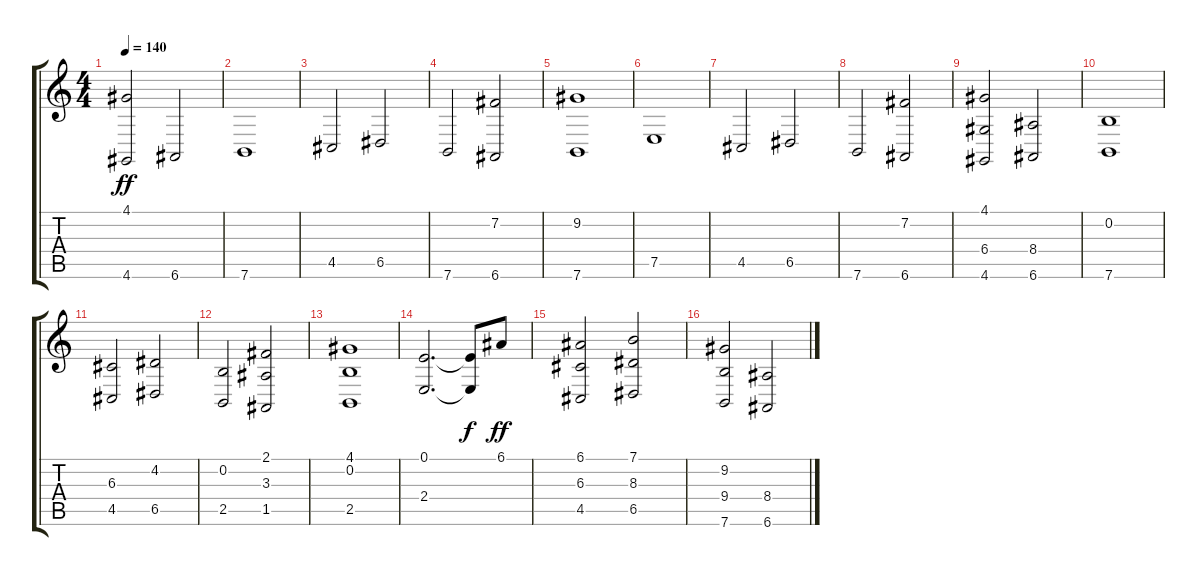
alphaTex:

\track "" {instrument stringensemble1}
\staff {score tabs}
\tuning (E4 B3 G3 D3 A2 E2) {hide}
\ts (4 4)
\tempo 140
\clef g2
\ks c
(4.1 4.6).2{dy ff} 6.6.2 |
7.6.1 |
4.5.2 6.5.2 |
7.6.2 (7.2 6.6).2 |
(9.2 7.6).1 |
7.5.1 |
4.5.2 6.5.2 |
7.6.2 (7.2 6.6).2 |
(4.1 6.4 4.6).2 (8.4 6.6).2 |
(0.2 7.6).1 |
(6.3 4.5).2 (4.2 6.5).2 |
(0.2 2.5).2 (2.1 3.3 1.5).2 |
(4.1 0.2 2.5).1 |
(0.1 2.4).2{d} (0.1{t} 2.4{t}).8{dy f} 6.1.8{dy ff} |
(6.1 6.3 4.5).2 (7.1 8.3 6.5).2 |
(9.2 9.4 7.6).2 (8.4 6.6).2
